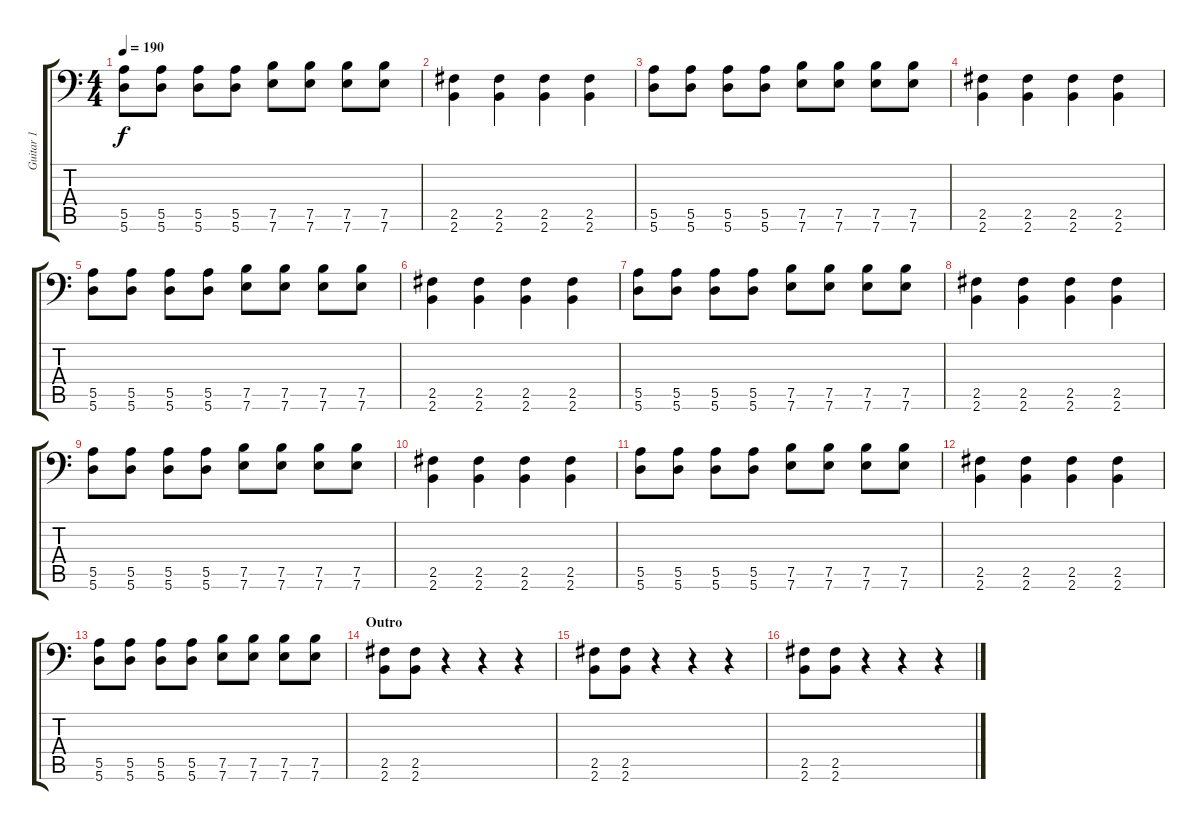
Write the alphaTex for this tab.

\track ("Guitar 1" "Guitar 1") {instrument distortionguitar}
\staff {score tabs}
\tuning (B3 Gb3 D3 A2 E2 A1) {hide}
\ts (4 4)
\tempo 190
\clef f4
\ks c
(5.5 5.6).8{dy f} (5.5 5.6).8 (5.5 5.6).8 (5.5 5.6).8 (7.5 7.6).8 (7.5 7.6).8 (7.5 7.6).8 (7.5 7.6).8 |
(2.5 2.6).4 (2.5 2.6).4 (2.5 2.6).4 (2.5 2.6).4 |
(5.5 5.6).8 (5.5 5.6).8 (5.5 5.6).8 (5.5 5.6).8 (7.5 7.6).8 (7.5 7.6).8 (7.5 7.6).8 (7.5 7.6).8 |
(2.5 2.6).4 (2.5 2.6).4 (2.5 2.6).4 (2.5 2.6).4 |
(5.5 5.6).8 (5.5 5.6).8 (5.5 5.6).8 (5.5 5.6).8 (7.5 7.6).8 (7.5 7.6).8 (7.5 7.6).8 (7.5 7.6).8 |
(2.5 2.6).4 (2.5 2.6).4 (2.5 2.6).4 (2.5 2.6).4 |
(5.5 5.6).8 (5.5 5.6).8 (5.5 5.6).8 (5.5 5.6).8 (7.5 7.6).8 (7.5 7.6).8 (7.5 7.6).8 (7.5 7.6).8 |
(2.5 2.6).4 (2.5 2.6).4 (2.5 2.6).4 (2.5 2.6).4 |
(5.5 5.6).8 (5.5 5.6).8 (5.5 5.6).8 (5.5 5.6).8 (7.5 7.6).8 (7.5 7.6).8 (7.5 7.6).8 (7.5 7.6).8 |
(2.5 2.6).4 (2.5 2.6).4 (2.5 2.6).4 (2.5 2.6).4 |
(5.5 5.6).8 (5.5 5.6).8 (5.5 5.6).8 (5.5 5.6).8 (7.5 7.6).8 (7.5 7.6).8 (7.5 7.6).8 (7.5 7.6).8 |
(2.5 2.6).4 (2.5 2.6).4 (2.5 2.6).4 (2.5 2.6).4 |
(5.5 5.6).8 (5.5 5.6).8 (5.5 5.6).8 (5.5 5.6).8 (7.5 7.6).8 (7.5 7.6).8 (7.5 7.6).8 (7.5 7.6).8 |
\section ("" "Outro")
(2.5 2.6).8 (2.5 2.6).8 r.4 r.4 r.4 |
(2.5 2.6).8 (2.5 2.6).8 r.4 r.4 r.4 |
(2.5 2.6).8 (2.5 2.6).8 r.4 r.4 r.4
